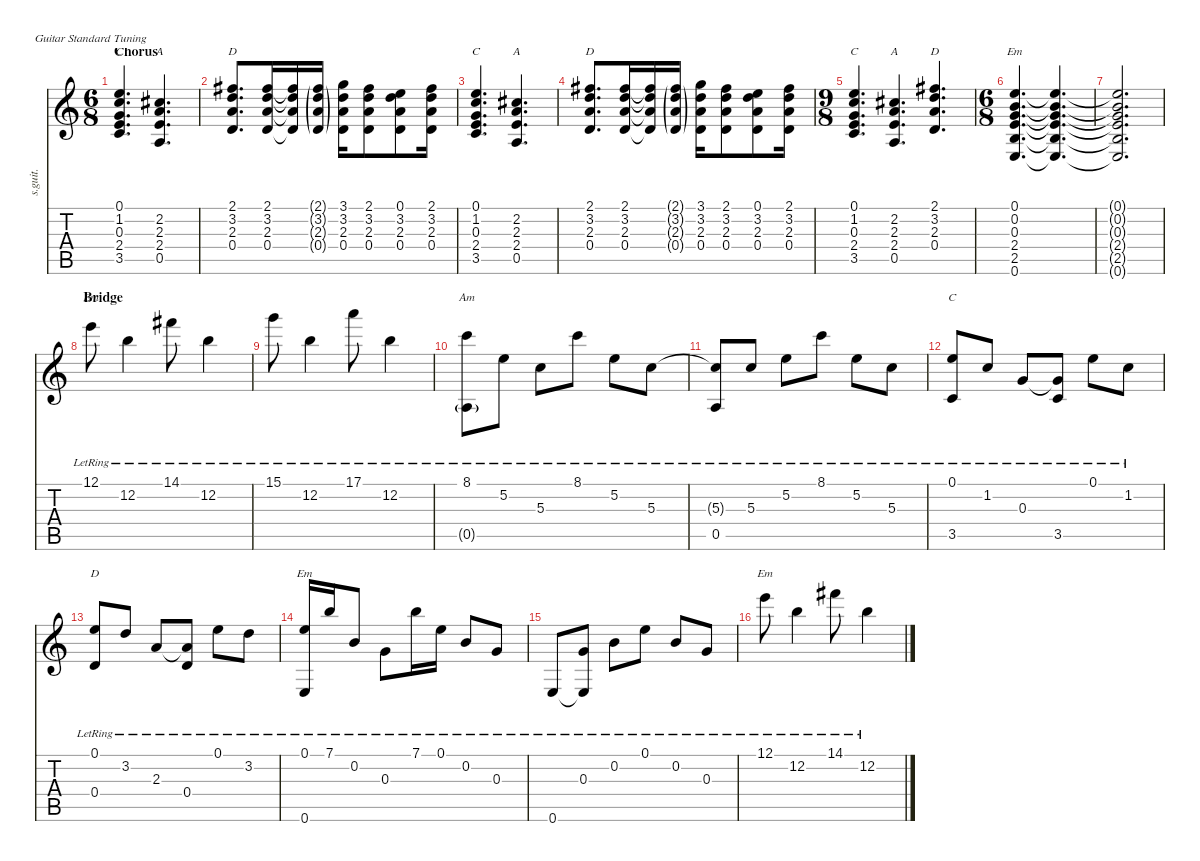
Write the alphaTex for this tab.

\defaultSystemsLayout 4
\hideDynamics
\bracketExtendMode nobrackets
\track ("James Hetfield - Clean I" "s.guit.") {instrument electricguitarclean}
\staff {score tabs}
\tuning (E4 B3 G3 D3 A2 E2)
\chord ("Em" 3 1 2 2 0 x) {showdiagram false}
\chord ("Am" 3 1 2 2 0 x) {showdiagram false}
\chord ("C" 3 1 2 2 0 x) {showdiagram false}
\chord ("D" 3 1 2 2 0 x) {showdiagram false}
\chord ("A" 3 1 2 2 0 x) {showdiagram false}
\ts (6 8)
\section ("" "Chorus")
\tempo (71 hide)
\clef g2
\ks c
(0.1 1.2 0.3 2.4 3.5).4{d ch "C" lyrics (0 "") lyrics (1 "") lyrics (2 "") lyrics (3 "") lyrics (4 "") dy ff} (2.2{acc #} 2.3 2.4 0.5).4{d ch "A" lyrics (0 "") lyrics (1 "") lyrics (2 "") lyrics (3 "") lyrics (4 "")} |
(2.1{acc #} 3.2 2.3 0.4).8{d ch "D" lyrics (0 "") lyrics (1 "") lyrics (2 "") lyrics (3 "") lyrics (4 "") dy f} (2.1{acc #} 3.2 2.3 0.4).16{lyrics (0 "") lyrics (1 "") lyrics (2 "") lyrics (3 "") lyrics (4 "")} (2.1{t acc #} 3.2{t} 2.3{t} 0.4{t}).16{lyrics (0 "") lyrics (1 "") lyrics (2 "") lyrics (3 "") lyrics (4 "")} (2.1{g acc #} 3.2{g} 2.3{g} 0.4{g}).16{lyrics (0 "") lyrics (1 "") lyrics (2 "") lyrics (3 "") lyrics (4 "") dy fff} (3.1 3.2 2.3 0.4).16{lyrics (0 "") lyrics (1 "") lyrics (2 "") lyrics (3 "") lyrics (4 "") dy f} (2.1{acc #} 3.2 2.3 0.4).8{lyrics (0 "") lyrics (1 "") lyrics (2 "") lyrics (3 "") lyrics (4 "")} (0.1 3.2 2.3 0.4).8{lyrics (0 "") lyrics (1 "") lyrics (2 "") lyrics (3 "") lyrics (4 "")} (2.1{acc #} 3.2 2.3 0.4).16{lyrics (0 "") lyrics (1 "") lyrics (2 "") lyrics (3 "") lyrics (4 "")} |
(0.1 1.2 0.3 2.4 3.5).4{d ch "C" lyrics (0 "") lyrics (1 "") lyrics (2 "") lyrics (3 "") lyrics (4 "") dy ff} (2.2{acc #} 2.3 2.4 0.5).4{d ch "A" lyrics (0 "") lyrics (1 "") lyrics (2 "") lyrics (3 "") lyrics (4 "")} |
(2.1{acc #} 3.2 2.3 0.4).8{d ch "D" lyrics (0 "") lyrics (1 "") lyrics (2 "") lyrics (3 "") lyrics (4 "") dy f} (2.1{acc #} 3.2 2.3 0.4).16{lyrics (0 "") lyrics (1 "") lyrics (2 "") lyrics (3 "") lyrics (4 "")} (2.1{t acc #} 3.2{t} 2.3{t} 0.4{t}).16{lyrics (0 "") lyrics (1 "") lyrics (2 "") lyrics (3 "") lyrics (4 "")} (2.1{g acc #} 3.2{g} 2.3{g} 0.4{g}).16{lyrics (0 "") lyrics (1 "") lyrics (2 "") lyrics (3 "") lyrics (4 "") dy fff} (3.1 3.2 2.3 0.4).16{lyrics (0 "") lyrics (1 "") lyrics (2 "") lyrics (3 "") lyrics (4 "") dy f} (2.1{acc #} 3.2 2.3 0.4).8{lyrics (0 "") lyrics (1 "") lyrics (2 "") lyrics (3 "") lyrics (4 "")} (0.1 3.2 2.3 0.4).8{lyrics (0 "") lyrics (1 "") lyrics (2 "") lyrics (3 "") lyrics (4 "")} (2.1{acc #} 3.2 2.3 0.4).16{lyrics (0 "") lyrics (1 "") lyrics (2 "") lyrics (3 "") lyrics (4 "")} |
\ts (9 8)
\beaming (8 2 2 2 2)
(0.1 1.2 0.3 2.4 3.5).4{d ch "C" lyrics (0 "") lyrics (1 "") lyrics (2 "") lyrics (3 "") lyrics (4 "") dy ff} (2.2{acc #} 2.3 2.4 0.5).4{d ch "A" lyrics (0 "") lyrics (1 "") lyrics (2 "") lyrics (3 "") lyrics (4 "")} (2.1{acc #} 3.2 2.3 0.4).4{d ch "D" lyrics (0 "") lyrics (1 "") lyrics (2 "") lyrics (3 "") lyrics (4 "")} |
\ts (6 8)
\beaming (8 2 2 2 2)
(0.1 0.2 0.3 2.4 2.5 0.6).4{d ch "Em" lyrics (0 "") lyrics (1 "") lyrics (2 "") lyrics (3 "") lyrics (4 "")} (0.1{t} 0.2{t} 0.3{t} 2.4{t} 2.5{t} 0.6{t}).4{d lyrics (0 "") lyrics (1 "") lyrics (2 "") lyrics (3 "") lyrics (4 "")} |
(0.1{t} 0.2{t} 0.3{t} 2.4{t} 2.5{t} 0.6{t}).2{d lyrics (0 "") lyrics (1 "") lyrics (2 "") lyrics (3 "") lyrics (4 "")} |
\section ("" "Bridge")
12.1{lr}.8{ch "Em" lyrics (0 "") lyrics (1 "") lyrics (2 "") lyrics (3 "") lyrics (4 "")} 12.2{lr}.4{lyrics (0 "") lyrics (1 "") lyrics (2 "") lyrics (3 "") lyrics (4 "")} 14.1{lr acc #}.8{lyrics (0 "") lyrics (1 "") lyrics (2 "") lyrics (3 "") lyrics (4 "")} 12.2{lr}.4{lyrics (0 "") lyrics (1 "") lyrics (2 "") lyrics (3 "") lyrics (4 "")} |
15.1{lr}.8{lyrics (0 "") lyrics (1 "") lyrics (2 "") lyrics (3 "") lyrics (4 "")} 12.2{lr}.4{lyrics (0 "") lyrics (1 "") lyrics (2 "") lyrics (3 "") lyrics (4 "")} 17.1{lr}.8{lyrics (0 "") lyrics (1 "") lyrics (2 "") lyrics (3 "") lyrics (4 "")} 12.2{lr}.4{lyrics (0 "") lyrics (1 "") lyrics (2 "") lyrics (3 "") lyrics (4 "")} |
(8.1{lr} 0.5{g lr}).8{ch "Am" lyrics (0 "") lyrics (1 "") lyrics (2 "") lyrics (3 "") lyrics (4 "")} 5.2{lr}.8{lyrics (0 "") lyrics (1 "") lyrics (2 "") lyrics (3 "") lyrics (4 "")} 5.3{lr}.8{lyrics (0 "") lyrics (1 "") lyrics (2 "") lyrics (3 "") lyrics (4 "")} 8.1{lr}.8{lyrics (0 "") lyrics (1 "") lyrics (2 "") lyrics (3 "") lyrics (4 "")} 5.2{lr}.8{lyrics (0 "") lyrics (1 "") lyrics (2 "") lyrics (3 "") lyrics (4 "")} 5.3{lr}.8{lyrics (0 "") lyrics (1 "") lyrics (2 "") lyrics (3 "") lyrics (4 "")} |
(5.3{lr t} 0.5{lr}).8{lyrics (0 "") lyrics (1 "") lyrics (2 "") lyrics (3 "") lyrics (4 "")} 5.3{lr}.8{lyrics (0 "") lyrics (1 "") lyrics (2 "") lyrics (3 "") lyrics (4 "")} 5.2{lr}.8{lyrics (0 "") lyrics (1 "") lyrics (2 "") lyrics (3 "") lyrics (4 "")} 8.1{lr}.8{lyrics (0 "") lyrics (1 "") lyrics (2 "") lyrics (3 "") lyrics (4 "")} 5.2{lr}.8{lyrics (0 "") lyrics (1 "") lyrics (2 "") lyrics (3 "") lyrics (4 "")} 5.3{lr}.8{lyrics (0 "") lyrics (1 "") lyrics (2 "") lyrics (3 "") lyrics (4 "")} |
(0.1{lr} 3.5{lr}).8{ch "C" lyrics (0 "") lyrics (1 "") lyrics (2 "") lyrics (3 "") lyrics (4 "")} 1.2{lr}.8{lyrics (0 "") lyrics (1 "") lyrics (2 "") lyrics (3 "") lyrics (4 "")} 0.3{lr}.8{lyrics (0 "") lyrics (1 "") lyrics (2 "") lyrics (3 "") lyrics (4 "")} (0.3{lr t} 3.5{lr}).8{lyrics (0 "") lyrics (1 "") lyrics (2 "") lyrics (3 "") lyrics (4 "")} 0.1{lr}.8{lyrics (0 "") lyrics (1 "") lyrics (2 "") lyrics (3 "") lyrics (4 "")} 1.2{lr}.8{lyrics (0 "") lyrics (1 "") lyrics (2 "") lyrics (3 "") lyrics (4 "")} |
(0.1{lr} 0.4{lr}).8{ch "D" lyrics (0 "") lyrics (1 "") lyrics (2 "") lyrics (3 "") lyrics (4 "")} 3.2{lr}.8{lyrics (0 "") lyrics (1 "") lyrics (2 "") lyrics (3 "") lyrics (4 "")} 2.3{lr}.8{lyrics (0 "") lyrics (1 "") lyrics (2 "") lyrics (3 "") lyrics (4 "")} (2.3{lr t} 0.4{lr}).8{lyrics (0 "") lyrics (1 "") lyrics (2 "") lyrics (3 "") lyrics (4 "")} 0.1{lr}.8{lyrics (0 "") lyrics (1 "") lyrics (2 "") lyrics (3 "") lyrics (4 "")} 3.2{lr}.8{lyrics (0 "") lyrics (1 "") lyrics (2 "") lyrics (3 "") lyrics (4 "")} |
(0.1{lr} 0.6{lr}).16{ch "Em" lyrics (0 "") lyrics (1 "") lyrics (2 "") lyrics (3 "") lyrics (4 "")} 7.1{lr}.16{lyrics (0 "") lyrics (1 "") lyrics (2 "") lyrics (3 "") lyrics (4 "")} 0.2{lr}.8{lyrics (0 "") lyrics (1 "") lyrics (2 "") lyrics (3 "") lyrics (4 "")} 0.3{lr}.8{lyrics (0 "") lyrics (1 "") lyrics (2 "") lyrics (3 "") lyrics (4 "")} 7.1{lr}.16{lyrics (0 "") lyrics (1 "") lyrics (2 "") lyrics (3 "") lyrics (4 "")} 0.1{lr}.16{lyrics (0 "") lyrics (1 "") lyrics (2 "") lyrics (3 "") lyrics (4 "")} 0.2{lr}.8{lyrics (0 "") lyrics (1 "") lyrics (2 "") lyrics (3 "") lyrics (4 "")} 0.3{lr}.8{lyrics (0 "") lyrics (1 "") lyrics (2 "") lyrics (3 "") lyrics (4 "")} |
0.6{lr}.8{lyrics (0 "") lyrics (1 "") lyrics (2 "") lyrics (3 "") lyrics (4 "")} (0.3{lr} 0.6{lr t}).8{lyrics (0 "") lyrics (1 "") lyrics (2 "") lyrics (3 "") lyrics (4 "")} 0.2{lr}.8{lyrics (0 "") lyrics (1 "") lyrics (2 "") lyrics (3 "") lyrics (4 "")} 0.1{lr}.8{lyrics (0 "") lyrics (1 "") lyrics (2 "") lyrics (3 "") lyrics (4 "")} 0.2{lr}.8{lyrics (0 "") lyrics (1 "") lyrics (2 "") lyrics (3 "") lyrics (4 "")} 0.3{lr}.8{lyrics (0 "") lyrics (1 "") lyrics (2 "") lyrics (3 "") lyrics (4 "")} |
12.1{lr}.8{ch "Em" lyrics (0 "") lyrics (1 "") lyrics (2 "") lyrics (3 "") lyrics (4 "")} 12.2{lr}.4{lyrics (0 "") lyrics (1 "") lyrics (2 "") lyrics (3 "") lyrics (4 "")} 14.1{lr acc #}.8{lyrics (0 "") lyrics (1 "") lyrics (2 "") lyrics (3 "") lyrics (4 "")} 12.2{lr}.4{lyrics (0 "") lyrics (1 "") lyrics (2 "") lyrics (3 "") lyrics (4 "")}
